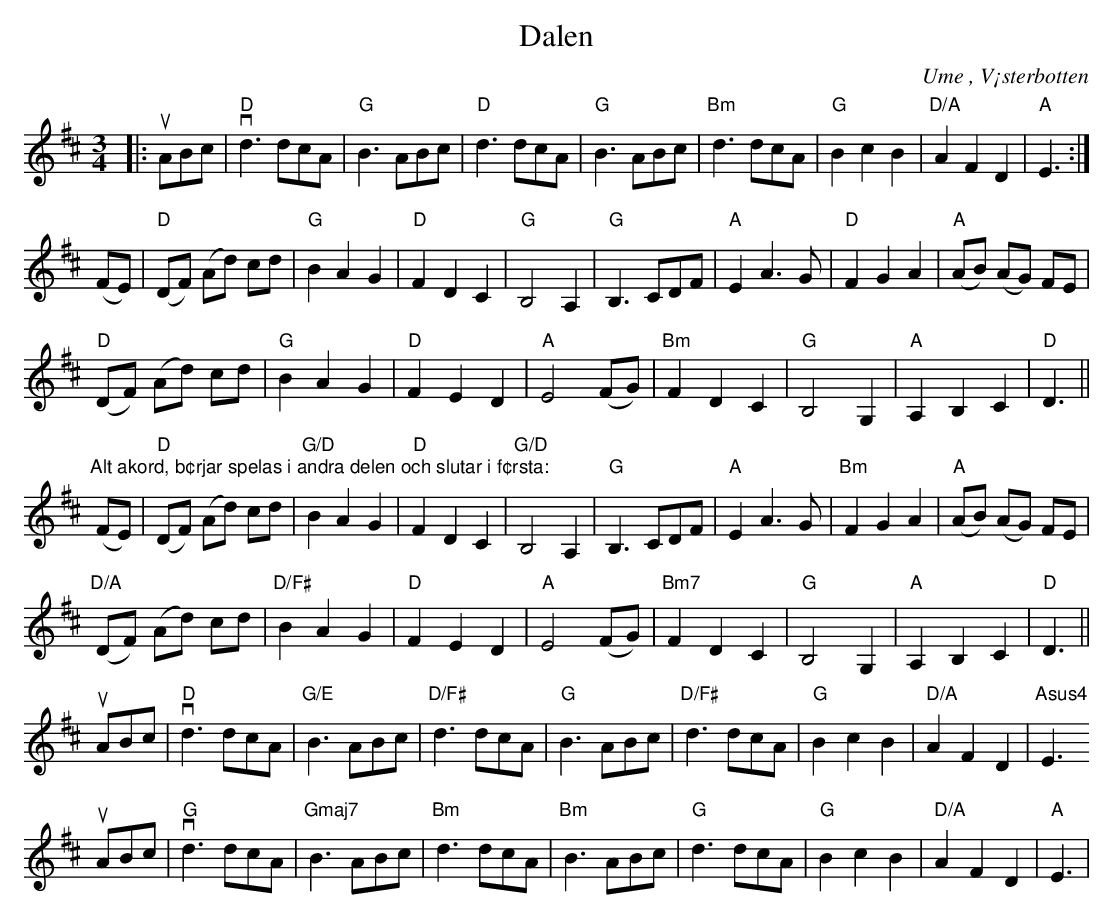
X:1
T:Dalen
O:Ume , V¡sterbotten
M:3/4
L:1/8
K:D
|: uABc | "D"vd3 dcA | "G"B3 ABc | "D" d3 dcA | "G"B3 ABc | "Bm"d3 dcA | "G"B2 c2 B2 | "D/A"A2 F2 D2 | "A"E3 :|
 (FE) | "D"(DF) (Ad) cd | "G"B2 A2 G2 | "D"F2 D2 C2 | "G"B,4 A,2 | "G"B,3 CDF | "A"E2 A3 G | "D"F2 G2 A2 | "A"(AB) (AG) FE |
 "D"(DF) (Ad) cd | "G"B2 A2 G2 | "D"F2 E2 D2 | "A"E4 (FG) | "Bm"F2 D2 C2 | "G"B,4 G,2 | "A"A,2 B,2 C2 | "D"D3 ||
" "
"Alt akord, b¢rjar spelas i andra delen och slutar i f¢rsta:"
 (FE) | "D"(DF) (Ad) cd | "G/D"B2 A2 G2 | "D"F2 D2 C2 | "G/D"B,4 A,2 | "G"B,3 CDF | "A"E2 A3 G | "Bm"F2 G2 A2 | "A"(AB) (AG) FE |
 "D/A"(DF) (Ad) cd | "D/F#"B2 A2 G2 | "D"F2 E2 D2 | "A"E4 (FG) | "Bm7"F2 D2 C2 | "G"B,4 G,2 | "A"A,2 B,2 C2 | "D"D3 ||
 uABc | "D"vd3 dcA | "G/E"B3 ABc | "D/F#" d3 dcA | "G"B3 ABc | "D/F#"d3 dcA | "G"B2 c2 B2 | " D/A"A2 F2 D2 | "Asus4"E3
uABc | "G"vd3 dcA | "Gmaj7"B3 ABc | "Bm" d3 dcA | "Bm"B3 ABc | "G"d3 dcA | "G"B2 c2 B2 | " D/A"A2 F2 D2 | "A"E3 |
